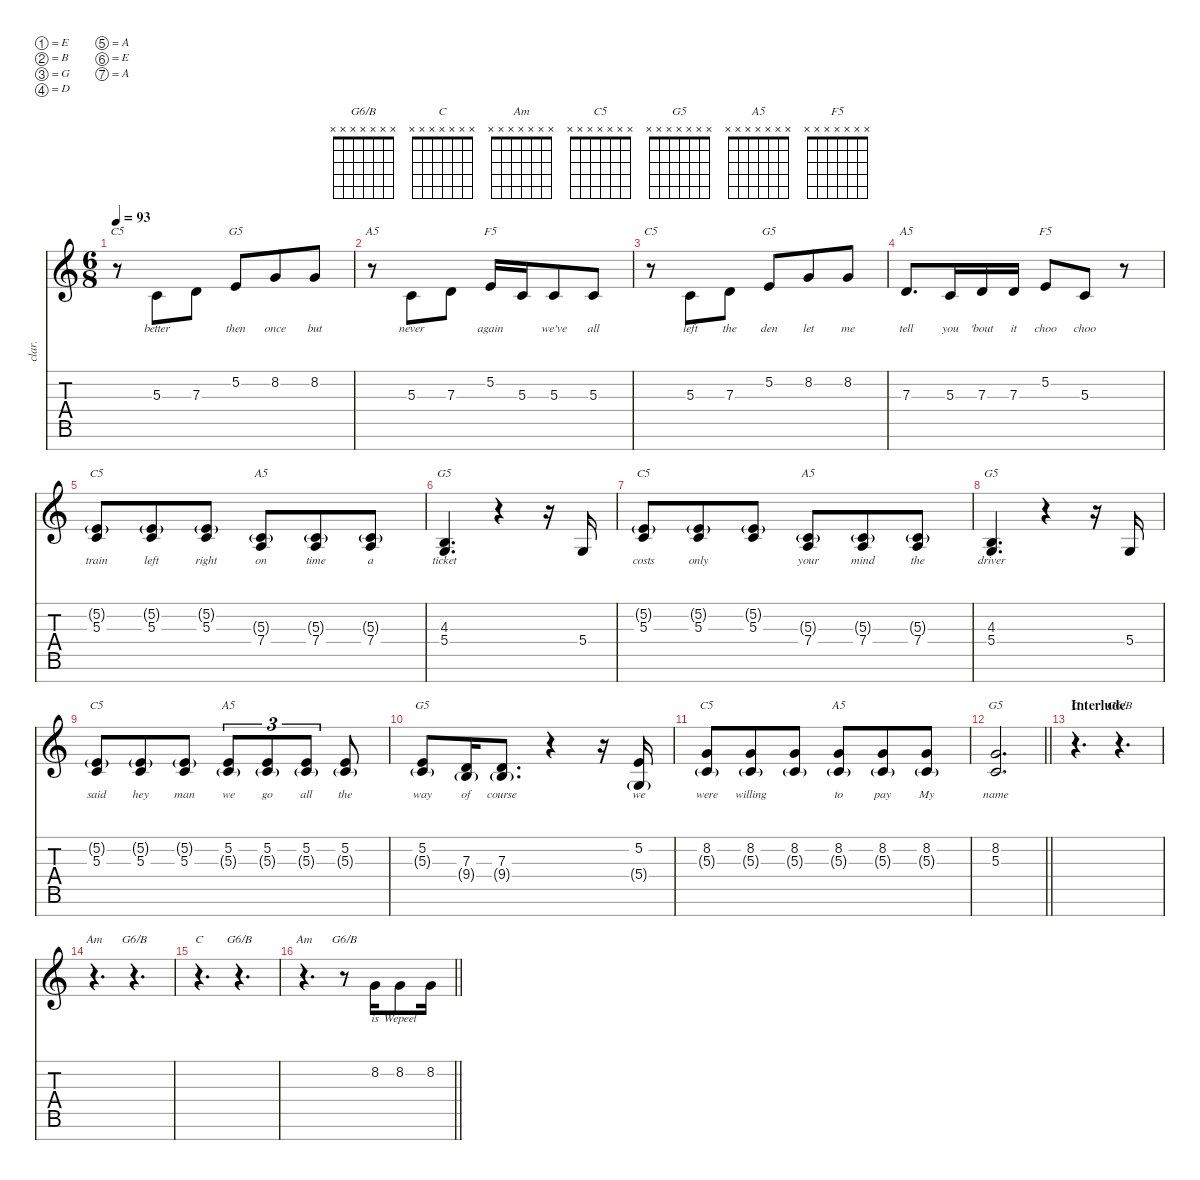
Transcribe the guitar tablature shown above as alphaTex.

\defaultSystemsLayout 4
\hideDynamics
\bracketExtendMode nobrackets
\otherSystemsTrackNameOrientation horizontal
\track ("Voice" "clar.") {instrument clarinet}
\staff {score tabs}
\tuning (E4 B3 G3 D3 A2 E2 A1)
\chord ("G6/B" x x x x x x x)
\chord ("C" x x x x x x x)
\chord ("Am" x x x x x x x)
\chord ("C5" x x x x x x x)
\chord ("G5" x x x x x x x)
\chord ("A5" x x x x x x x)
\chord ("F5" x x x x x x x)
\ts (6 8)
\tempo 93
\clef g2
\ks c
r.8{ch "C5" dy fff beam Down} 5.3.8{lyrics (0 "better") lyrics (1 "") lyrics (2 "") lyrics (3 "") lyrics (4 "") beam Up} 7.3.8{beam Up} 5.2.8{ch "G5" lyrics (0 "then") lyrics (1 "") lyrics (2 "") lyrics (3 "") lyrics (4 "") beam Up} 8.2.8{lyrics (0 "once") lyrics (1 "") lyrics (2 "") lyrics (3 "") lyrics (4 "") beam Up} 8.2.8{lyrics (0 "but") lyrics (1 "") lyrics (2 "") lyrics (3 "") lyrics (4 "") beam Up} |
r.8{ch "A5" beam Down} 5.3.8{lyrics (0 "never") lyrics (1 "") lyrics (2 "") lyrics (3 "") lyrics (4 "") beam Up} 7.3.8{beam Up} 5.2.16{ch "F5" lyrics (0 "again") lyrics (1 "") lyrics (2 "") lyrics (3 "") lyrics (4 "") beam Up} 5.3.16{beam Up} 5.3.8{lyrics (0 "we've") lyrics (1 "") lyrics (2 "") lyrics (3 "") lyrics (4 "") beam Up} 5.3.8{lyrics (0 "all") lyrics (1 "") lyrics (2 "") lyrics (3 "") lyrics (4 "") beam Up} |
r.8{ch "C5" beam Down} 5.3.8{lyrics (0 "left") lyrics (1 "") lyrics (2 "") lyrics (3 "") lyrics (4 "") beam Up} 7.3.8{lyrics (0 "the") lyrics (1 "") lyrics (2 "") lyrics (3 "") lyrics (4 "") beam Up} 5.2.8{ch "G5" lyrics (0 "den") lyrics (1 "") lyrics (2 "") lyrics (3 "") lyrics (4 "") beam Up} 8.2.8{lyrics (0 "let") lyrics (1 "") lyrics (2 "") lyrics (3 "") lyrics (4 "") beam Up} 8.2.8{lyrics (0 "me") lyrics (1 "") lyrics (2 "") lyrics (3 "") lyrics (4 "") beam Up} |
7.3.8{d ch "A5" lyrics (0 "tell") lyrics (1 "") lyrics (2 "") lyrics (3 "") lyrics (4 "") beam Up} 5.3.16{lyrics (0 "you") lyrics (1 "") lyrics (2 "") lyrics (3 "") lyrics (4 "") beam Up} 7.3.16{lyrics (0 "'bout") lyrics (1 "") lyrics (2 "") lyrics (3 "") lyrics (4 "") beam Up} 7.3.16{lyrics (0 "it") lyrics (1 "") lyrics (2 "") lyrics (3 "") lyrics (4 "") beam Up} 5.2.8{ch "F5" lyrics (0 "choo") lyrics (1 "") lyrics (2 "") lyrics (3 "") lyrics (4 "") beam Up} 5.3.8{lyrics (0 "choo") lyrics (1 "") lyrics (2 "") lyrics (3 "") lyrics (4 "") beam Up} r.8{beam Up} |
(5.2{g} 5.3).8{ch "C5" lyrics (0 "train") lyrics (1 "") lyrics (2 "") lyrics (3 "") lyrics (4 "") beam Up} (5.2{g} 5.3).8{lyrics (0 "left") lyrics (1 "") lyrics (2 "") lyrics (3 "") lyrics (4 "") beam Up} (5.2{g} 5.3).8{lyrics (0 "right") lyrics (1 "") lyrics (2 "") lyrics (3 "") lyrics (4 "") beam Up} (5.3{g} 7.4).8{ch "A5" lyrics (0 "on") lyrics (1 "") lyrics (2 "") lyrics (3 "") lyrics (4 "") beam Up} (5.3{g} 7.4).8{lyrics (0 "time") lyrics (1 "") lyrics (2 "") lyrics (3 "") lyrics (4 "") beam Up} (5.3{g} 7.4).8{lyrics (0 "a") lyrics (1 "") lyrics (2 "") lyrics (3 "") lyrics (4 "") beam Up} |
(4.3 5.4).4{d ch "G5" lyrics (0 "ticket") lyrics (1 "") lyrics (2 "") lyrics (3 "") lyrics (4 "") beam Up} r.4{beam Up} r.16{beam Up} 5.4.16{beam Up} |
(5.2{g} 5.3).8{ch "C5" lyrics (0 "costs") lyrics (1 "") lyrics (2 "") lyrics (3 "") lyrics (4 "") beam Up} (5.2{g} 5.3).8{lyrics (0 "only") lyrics (1 "") lyrics (2 "") lyrics (3 "") lyrics (4 "") beam Up} (5.2{g} 5.3).8{beam Up} (5.3{g} 7.4).8{ch "A5" lyrics (0 "your") lyrics (1 "") lyrics (2 "") lyrics (3 "") lyrics (4 "") beam Up} (5.3{g} 7.4).8{lyrics (0 "mind") lyrics (1 "") lyrics (2 "") lyrics (3 "") lyrics (4 "") beam Up} (5.3{g} 7.4).8{lyrics (0 "the") lyrics (1 "") lyrics (2 "") lyrics (3 "") lyrics (4 "") beam Up} |
(4.3 5.4).4{d ch "G5" lyrics (0 "driver") lyrics (1 "") lyrics (2 "") lyrics (3 "") lyrics (4 "") beam Up} r.4{beam Up} r.16{beam Up} 5.4.16{beam Up} |
(5.2{g} 5.3).8{ch "C5" lyrics (0 "said") lyrics (1 "") lyrics (2 "") lyrics (3 "") lyrics (4 "") beam Up} (5.2{g} 5.3).8{lyrics (0 "hey") lyrics (1 "") lyrics (2 "") lyrics (3 "") lyrics (4 "") beam Up} (5.2{g} 5.3).8{lyrics (0 "man") lyrics (1 "") lyrics (2 "") lyrics (3 "") lyrics (4 "") beam Up} (5.2 5.3{g}).8{tu (3 2) ch "A5" lyrics (0 "we") lyrics (1 "") lyrics (2 "") lyrics (3 "") lyrics (4 "") beam Up} (5.2 5.3{g}).8{tu (3 2) lyrics (0 "go") lyrics (1 "") lyrics (2 "") lyrics (3 "") lyrics (4 "") beam Up} (5.2 5.3{g}).8{tu (3 2) lyrics (0 "all") lyrics (1 "") lyrics (2 "") lyrics (3 "") lyrics (4 "") beam Up} (5.2 5.3{g}).8{lyrics (0 "the") lyrics (1 "") lyrics (2 "") lyrics (3 "") lyrics (4 "") beam Up} |
(5.2 5.3{g}).8{ch "G5" lyrics (0 "way") lyrics (1 "") lyrics (2 "") lyrics (3 "") lyrics (4 "") beam Up} (7.3 9.4{g}).16{lyrics (0 "of") lyrics (1 "") lyrics (2 "") lyrics (3 "") lyrics (4 "") beam Up} (7.3 9.4{g}).8{d lyrics (0 "course") lyrics (1 "") lyrics (2 "") lyrics (3 "") lyrics (4 "") beam Up} r.4{beam Up} r.16{beam Up} (5.2 5.4{g}).16{lyrics (0 "we") lyrics (1 "") lyrics (2 "") lyrics (3 "") lyrics (4 "") beam Up} |
(8.2 5.3{g}).8{ch "C5" lyrics (0 "were") lyrics (1 "") lyrics (2 "") lyrics (3 "") lyrics (4 "") beam Up} (8.2 5.3{g}).8{lyrics (0 "willing") lyrics (1 "") lyrics (2 "") lyrics (3 "") lyrics (4 "") beam Up} (8.2 5.3{g}).8{beam Up} (8.2 5.3{g}).8{ch "A5" lyrics (0 "to") lyrics (1 "") lyrics (2 "") lyrics (3 "") lyrics (4 "") beam Up} (8.2 5.3{g}).8{lyrics (0 "pay") lyrics (1 "") lyrics (2 "") lyrics (3 "") lyrics (4 "") beam Up} (8.2 5.3{g}).8{lyrics (0 "My") lyrics (1 "") lyrics (2 "") lyrics (3 "") lyrics (4 "") beam Up} |
\barLineRight lightlight
(8.2 5.3).2{d ch "G5" lyrics (0 "name") lyrics (1 "") lyrics (2 "") lyrics (3 "") lyrics (4 "") beam Up} |
\section ("" "Interlude")
r.4{d ch "C" beam Down} r.4{d ch "G6/B" beam Down} |
r.4{d ch "Am" beam Down} r.4{d ch "G6/B" beam Down} |
r.4{d ch "C" beam Down} r.4{d ch "G6/B" beam Down} |
\barLineRight lightlight
r.4{d ch "Am" beam Down} r.8{ch "G6/B" beam Down} 8.2.16{lyrics (0 "is") lyrics (1 "") lyrics (2 "") lyrics (3 "") lyrics (4 "") beam Up} 8.2.8{lyrics (0 "Wepeel") lyrics (1 "") lyrics (2 "") lyrics (3 "") lyrics (4 "") beam Up} 8.2.16{beam Up}
